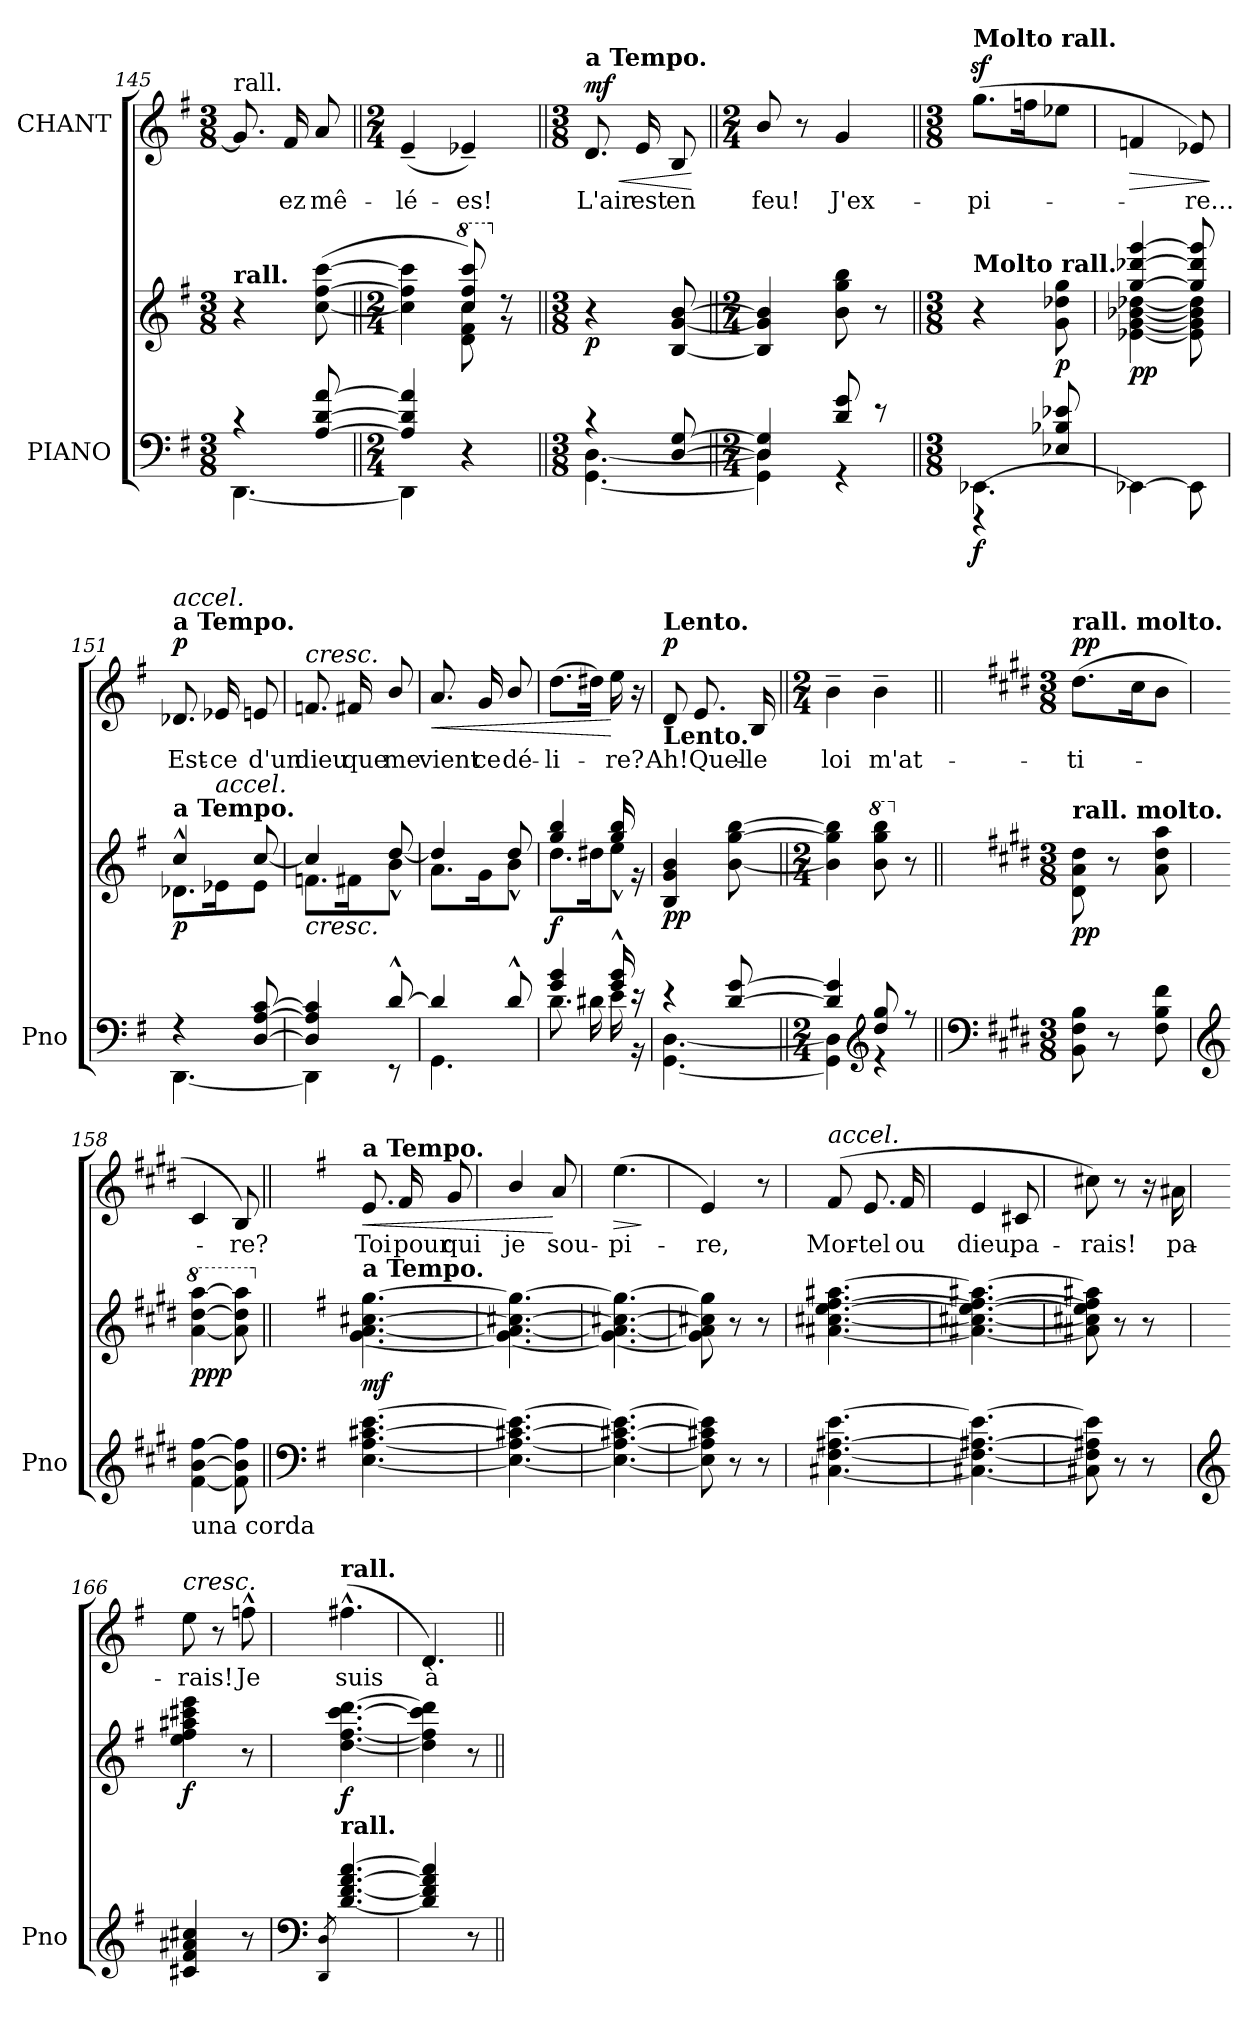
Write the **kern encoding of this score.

**kern	**kern	**dynam	**kern	**text	**dynam
*part2	*part2	*part2	*part1	*part1	*part1
*staff3	*staff2	*staff2/3	*staff1	*staff1	*staff1
*I"PIANO	*	*	*I"CHANT	*	*
*I'Pno	*	*	*	*	*
*clefF4	*clefG2	*	*clefG2	*	*
*k[f#]	*k[f#]	*	*k[f#]	*	*
*M3/8	*M3/8	*	*M3/8	*	*
=145	=145	=145	=145	=145	=145
*^	*	*	*	*	*
!	!	!	!	!LO:TX:a:t=rall.	!	!
!	!	!LO:TX:a:B:t=rall.	!	!	!	!
4r	[4.DD\	4r	.	8.g/]	.	.
.	.	.	.	16f#/	-ez	.
[8A/ [8d/ [8a/	.	(>[8cc\ [>8ff#\ [>8ccc\	.	8a/	mê-	.
=146||	=146||	=146||	=146||	=146||	=146||	=146||
*M2/4	*	*M2/4	*	*M2/4	*	*
*	*	*^	*	*	*	*
4A/] 4d/] 4a/]	4DD\]	4cc\] 4ff#\] 4ccc\]	4ryy	.	(4e~/	-lé-	.
*	*	*8va	*	*	*	*	*
4ryy	4r	8ccc/ 8fff#/ 8cccc/)	8dd\ 8ff#\ 8ccc\	.	4e-X~/)	-es!	.
*	*	*X8va	*	*	*	*	*
.	.	8r	8r	.	.	.	.
*	*	*v	*v	*	*	*	*
=147||	=147||	=147||	=147||	=147||	=147||	=147||
*M3/8	*	*M3/8	*	*M3/8	*	*
*	*	*^	*	*	*	*
!	!	!	!	!	!LO:TX:a:B:t=a Tempo.	!	!
!	!	!LO:TX:a:B:t=a Tempo.	!	!	!	!	!
!	!	!	!	!LO:DY:b	!	!	!LO:HP:b
!	!	!	!	!	!	!	!LO:DY:n=1:a
*	*	*v	*v	*	*	*	*
4r	[4.GG\ [4.D\	4r	p	8.d/	L'air	< mf
.	.	.	.	16e/	est	.
[8D/ [8G/	.	[<8B/ [<8g/ [8b/	.	8B/	en	.
*v	*v	*	*	*	*	*
.	.	.	.	.	[
=148||	=148||	=148||	=148||	=148||	=148||
*M2/4	*M2/4	*	*M2/4	*	*
*^	*	*	*	*	*
4D/] 4G/]	4GG\] 4D\]	4B/] 4g/] 4b/]	.	8b/	feu!	.
.	.	.	.	8r	.	.
8d/ 8g/	4r	8b\ 8gg\ 8bb\	.	4g/	J'ex-	.
8r	.	8r	.	.	.	.
=149||	=149||	=149||	=149||	=149||	=149||	=149||
*M3/8	*	*M3/8	*	*M3/8	*	*
!	!	!	!	!LO:TX:a:B:t=Molto rall.	!	!
!	!	!LO:TX:a:B:t=Molto rall.	!	!	!	!
!	!	!	!LO:DY:b=2	!	!	!
[4.EE-X\	4r	4r	f	(8.ggz>\L	-pi-	.
.	.	.	.	16ffn\K	.	.
!	!	!	!LO:DY:b	!	!	!
.	8E-X/ 8B-X/ 8e-X/	8g\ 8dd-X\ 8gg\	p	8ee-X\J	.	.
=150	=150	=150	=150	=150	=150	=150
*	*	*^	*	*	*	*
!	!	!	!	!LO:DY:b	!	!	!LO:HP:b
*v	*v	*	*	*	*	*	*
4EE-X\_	[4gg/ [4ddd-X/ [4ggg/	[4e-X\ [4g\ [4b-X\ [4dd-X\	pp	4fn/	.	>
8EE-\]	8gg/] 8ddd-/] 8ggg/]	8e-\] 8g\] 8b-\] 8dd-\]	.	8e-X/)	-re...	.
*	*v	*v	*	*	*	*
.	.	.	.	.	]
=151	=151	=151	=151	=151	=151
*^	*^	*	*	*	*
!	!	!	!	!	!LO:TX:a:B:t=a Tempo.	!	!
!	!	!	!	!	!LO:TX:i:t=accel.	!	!
!	!	!LO:TX:a:B:t=a Tempo.	!	!	!	!	!
!	!	!	!	!LO:DY:b	!	!	!LO:DY:a
4r	[4.DD\	8.d-X^^\L	4cc/	p	8.d-X/	Est-	p
!	!	!LO:TX:i:t=accel.	!	!	!	!	!
.	.	16e-X\K	.	.	16e-X/	-ce	.
[8D/ [8A/ [8c/	.	8e-\J	[8cc/	.	8en/	d'un	.
=152	=152	=152	=152	=152	=152	=152	=152
!	!	!	!	!	!LO:TX:a:i:t=cresc.	!	!
!	!	!LO:TX:b:i:t=cresc.	!	!	!	!	!
4D/] 4A/] 4c/]	4DD\]	8.fn\L	4cc/]	.	8.fn/	dieu	.
.	.	16f#X\K	.	.	16f#X/	que	.
[8d^^/	8r	8b\J	[8dd^^/	.	8b/	me	.
=153	=153	=153	=153	=153	=153	=153	=153
!	!	!	!	!	!	!	!LO:HP:b
4d/]	4.GG\	8.a\L	4dd/]	.	8.a/	vient	<
.	.	16g\K	.	.	16g/	ce	.
8d^^/	.	8b\J	8dd^^/	.	8b/	dé-	.
=154	=154	=154	=154	=154	=154	=154	=154
!	!	!	!	!LO:DY:b	!	!	!
4g/ 4b/	8.d\L	8.dd\L	4gg/ 4bb/	f	(8.dd\L	-li-	.
.	16d#X\L	16dd#X\K	.	.	16dd#X\Jk)	.	.
16g/^^ 16b/^^	16e\JL	8ee\J	16gg/^^ 16bb/^^	.	16ee\	-re?	[
16r	16r	.	16r	.	16r	.	.
=155	=155	=155	=155	=155	=155	=155	=155
!	!	!	!	!	!LO:TX:a:B:t=Lento.	!	!
!	!	!	!	!	!LO:TX:b:B:t=Lento.	!	!
!	!	!LO:TX:b:i:t=dim.	!	!	!	!	!
!	!	!	!	!LO:DY:b	!	!	!LO:DY:a
*	*	*v	*v	*	*	*	*
4r	[4.GG\ [4.D\	4B/ 4g/ 4b/	pp	8d/	Ah!	p
.	.	.	.	8.e/	Quel-	.
[8d/ [8g/	.	[8b\ [>8gg\ [>8bb\	.	.	.	.
.	.	.	.	16B/	-le	.
=156||	=156||	=156||	=156||	=156||	=156||	=156||
*M2/4	*	*M2/4	*	*M2/4	*	*
4d/] 4g/]	4GG\] 4D\]	4b\] 4gg\] 4bb\]	.	4b~\	loi	.
*clefG2	*	*	*	*	*	*
*	*	*8va	*	*	*	*
8dd/ 8gg/	4r	8bb\ 8ggg\ 8bbb\	.	4b~\	m'at-	.
*	*	*X8va	*	*	*	*
8r	.	8r	.	.	.	.
*v	*v	*	*	*	*	*
=157||	=157||	=157||	=157||	=157||	=157||
*clefF4	*	*	*	*	*
*k[f#c#g#d#]	*k[f#c#g#d#]	*	*k[f#c#g#d#]	*	*
*M3/8	*M3/8	*	*M3/8	*	*
!	!	!	!LO:TX:a:B:t=rall. molto.	!	!
!	!LO:TX:a:B:t=rall. molto.	!	!	!	!
!	!	!LO:DY:b	!	!	!LO:DY:a
8BB\ 8F#\ 8B\	8d#\ 8a\ 8dd#\	pp	(8.dd#\L	-ti-	pp
8r	8r	.	.	.	.
.	.	.	16cc#\K	.	.
8F#\ 8B\ 8f#\	8a\ 8dd#\ 8aa\	.	8b\J	.	.
=158	=158	=158	=158	=158	=158
*clefG2	*	*	*	*	*
*	*8va	*	*	*	*
!LO:TX:b:t=una corda	!	!	!	!	!
!	!	!LO:DY:b	!	!	!
[4f#\ [4b\ [4ff#\	[4aa\ [4ddd#\ [4aaa\	ppp	4c#/	.	.
8f#\] 8b\] 8ff#\]	8aa\] 8ddd#\] 8aaa\]	.	8B/)	-re?	.
=159||	=159||	=159||	=159||	=159||	=159||
*clefF4	*	*	*	*	*
*k[f#]	*k[f#]	*	*k[f#]	*	*
*	*X8va	*	*	*	*
!	!	!	!LO:TX:a:B:t=a Tempo.	!	!
!	!LO:TX:a:B:t=a Tempo.	!	!	!	!
!	!	!LO:DY:b	!	!	!LO:HP:b
[4.E\ [<4.A\ [4.c#X\ [4.e\	[4.g\ [<4.a\ [4.cc#X\ [4.gg\	mf	8.e/	Toi	<
.	.	.	16f#/	pour	.
.	.	.	8g/	qui	.
=160	=160	=160	=160	=160	=160
4.E\_ 4.A\_ 4.c#X\_ 4.e\_	4.g\_ 4.a\_ 4.cc#X\_ 4.gg\_	.	4b/	je	.
.	.	.	8a/	sou-	[
=161	=161	=161	=161	=161	=161
!	!	!	!	!	!LO:HP:b
4.E\_ 4.A\_ 4.c#X\_ 4.e\_	4.g\_ 4.a\_ 4.cc#X\_ 4.gg\_	.	(4.ee\	-pi-	>
.	.	.	.	.	]
=162	=162	=162	=162	=162	=162
8E\] 8A\] 8c#X\] 8e\]	8g\] 8a\] 8cc#X\] 8gg\]	.	4e/)	-re,	.
8r	8r	.	.	.	.
8r	8r	.	8r	.	.
=163	=163	=163	=163	=163	=163
!	!	!	!LO:TX:i:t=accel.	!	!
[4.C#X\ [<4.F#\ [4.A#X\ [4.e\	[4.a#X\ [<4.cc#X\ [>4.ee\ [4.ff#\ [4.aa#X\	.	(8f#/	Mor-	.
.	.	.	8.e/	-tel	.
.	.	.	16f#/	ou	.
=164	=164	=164	=164	=164	=164
4.C#X\_ 4.F#\_ 4.A#X\_ 4.e\_	4.a#X\_ 4.cc#X\_ 4.ee\_ 4.ff#\_ 4.aa#X\_	.	4e/	dieu,	.
.	.	.	8c#X/	pa-	.
=165	=165	=165	=165	=165	=165
8C#X\] 8F#\] 8A#X\] 8e\]	8a#X\] 8cc#X\] 8ee\] 8ff#\] 8aa#X\]	.	8cc#X\)	-rais!	.
8r	8r	.	8r	.	.
8r	8r	.	16r	.	.
!	!	!	!	!	!LO:DY:a
!	!	!	!	!	!LO:DY:n=1:a
.	.	.	16a#X\	pa-	other-dynamics f
=166	=166	=166	=166	=166	=166
*clefG2	*	*	*	*	*
!	!	!	!LO:TX:a:i:t=cresc.	!	!
!	!	!LO:DY:b	!	!	!
4c#X/ 4f#/ 4a#X/ 4cc#X/	4ee\ 4ff#\ 4aa#X\ 4ccc#X\ 4eee\	f	8ee\	-rais!	.
.	.	.	8r	.	.
8r	8r	.	8ffn^^\	Je	.
=167	=167	=167	=167	=167	=167
*clefF4	*	*	*	*	*
8qDD/ 8qD/	.	.	.	.	.
!	!	!	!LO:TX:a:B:t=rall.	!	!
!	!LO:TX:b:B:t=rall.	!	!	!	!
!	!	!LO:DY:b	!	!	!
[4.d/ [4.f#/ [>4.a/ [4.cc/	[4.dd\ [<4.ff#\ [>4.ccc\ [4.ddd\	f	(4.ff#X^^\	suis	.
=168	=168	=168	=168	=168	=168
4d/] 4f#/] 4a/] 4cc/]	4dd\] 4ff#\] 4ccc\] 4ddd\]	.	4.d/)	à	.
8r	8r	.	.	.	.
=||	=||	=||	=||	=||	=||
*-	*-	*-	*-	*-	*-
